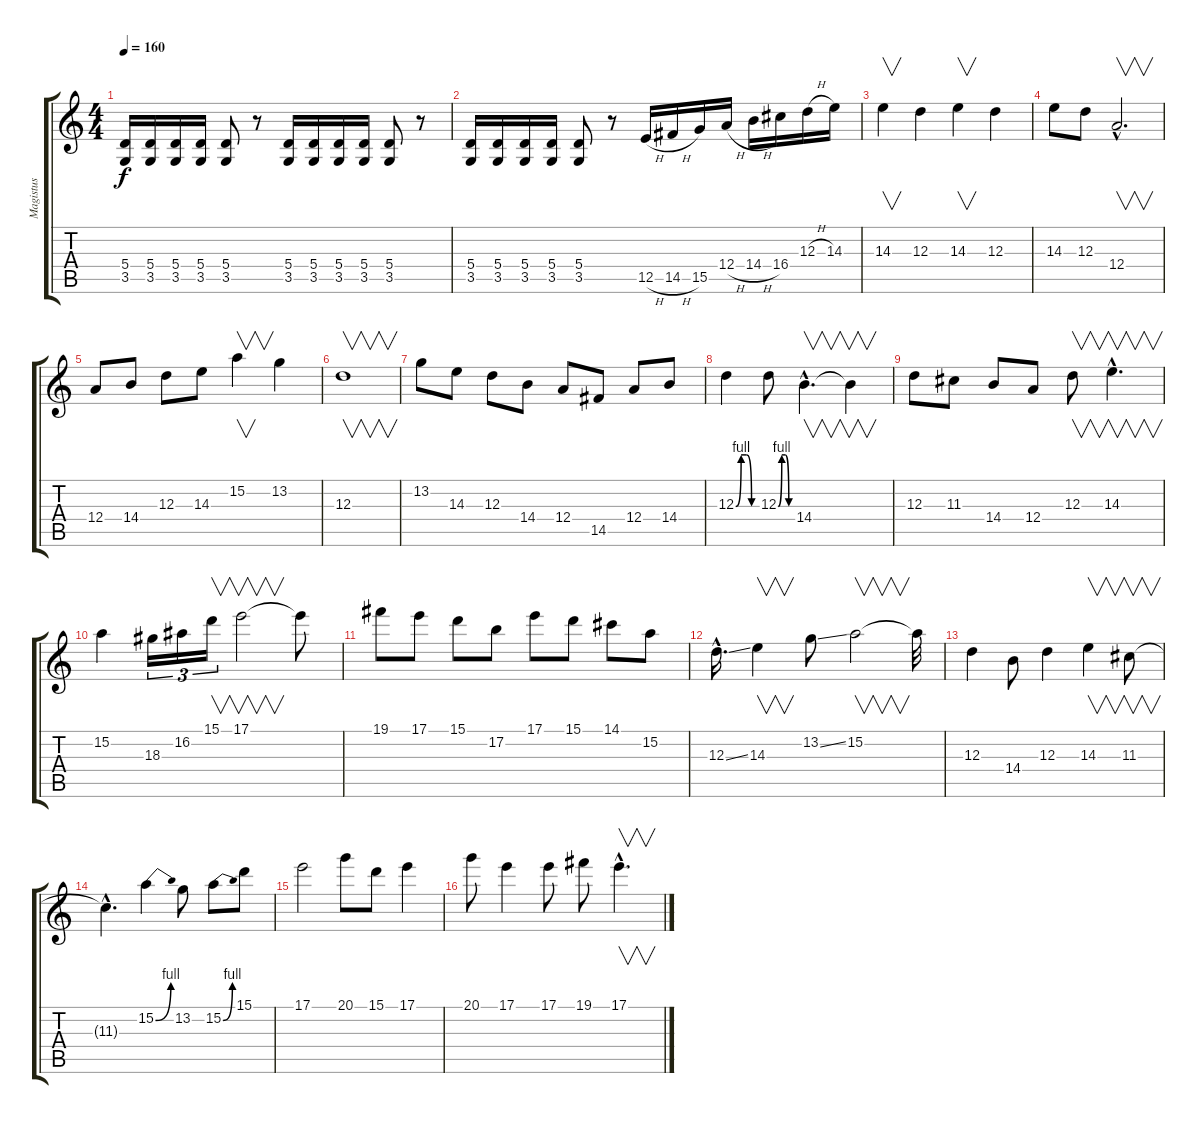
\track ("Magistus" "Magistus") {instrument distortionguitar}
\staff {score tabs}
\tuning (B3 Gb3 D3 A2 E2 B1) {hide}
\ts (4 4)
\tempo 160
\clef g2
\ks c
(5.4 3.5).16{dy f} (5.4 3.5).16 (5.4 3.5).16 (5.4 3.5).16 (5.4 3.5).8 r.8 (5.4 3.5).16 (5.4 3.5).16 (5.4 3.5).16 (5.4 3.5).16 (5.4 3.5).8 r.8 |
(5.4 3.5).16{volume 16} (5.4 3.5).16 (5.4 3.5).16 (5.4 3.5).16 (5.4 3.5).8 r.8 12.5{h}.16 14.5{h}.16 15.5.16 12.4{h}.16 14.4{h}.16 16.4.16 12.3{h}.16 14.3.16 |
14.3.4{v} 12.3.4 14.3.4{v} 12.3.4 |
14.3.8 12.3.8 12.4{hac}.2{v d} |
12.4.8 14.4.8 12.3.8 14.3.8 15.2.4{v} 13.2.4 |
12.3.1{v} |
13.2.8 14.3.8 12.3.8 14.4.8 12.4.8 14.5.8 12.4.8 14.4.8 |
12.3{be (custom 0 0 15 4 30 4 45 0 60 0)}.4 12.3{be (custom 0 0 15 4 30 4 45 0 60 0)}.8 14.4{hac}.4{v d} 14.4{t}.4{v} |
12.3.8 11.3.8 14.4.8 12.4.8 12.3.8{v} 14.3{hac}.4{v d} |
15.2.4 18.3.16{tu (3 2)} 16.2.16{tu (3 2)} 15.1.16{v tu (3 2)} 17.1.2{v} 17.1{t}.8 |
19.1.8 17.1.8 15.1.8 17.2.8 17.1.8 15.1.8 14.1.8 15.2.8 |
12.3{ss hac}.16{d} 14.3.4{v} 13.2{ss}.8 15.2.2{v} 15.2{t}.32 |
12.3.4 14.4.8 12.3.4 14.3.4{v} 11.3.8{v} |
11.3{hac t}.4{d} 15.2{be (bend 0 0 60 4)}.4 13.2.8 15.2{be (bend 0 0 60 4)}.8 15.1.8 |
17.1.2 20.1.8 15.1.8 17.1.4 |
20.1.8 17.1.4 17.1.8 19.1.8 17.1{hac}.4{v d}
